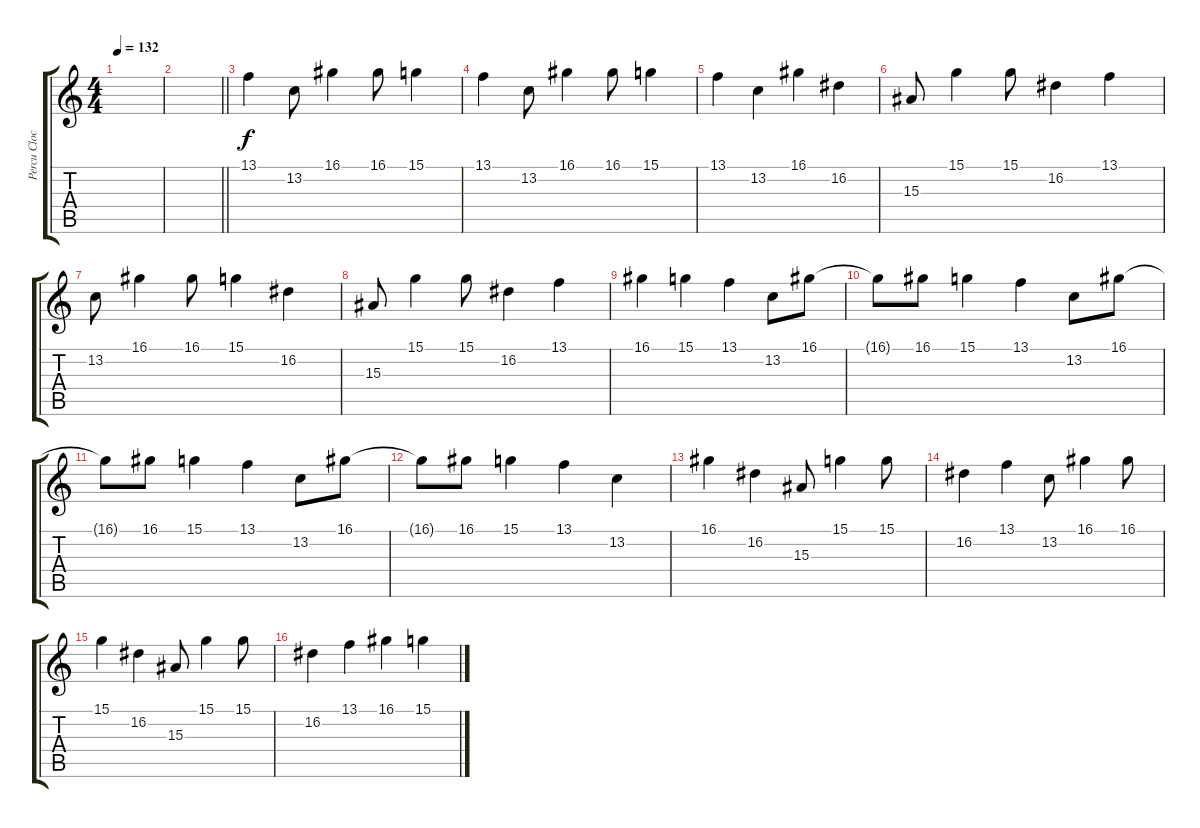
\track ("Percu Cloches" "Percu Cloc") {instrument musicbox}
\staff {score tabs}
\tuning (E4 B3 G3 D3 A2 E2) {hide}
\ts (4 4)
\tempo 132
\clef g2
\ks c
|
\barLineRight lightlight
|
\section ("" "")
13.1.4 13.2.8 16.1.4 16.1.8 15.1.4 |
13.1.4 13.2.8 16.1.4 16.1.8 15.1.4 |
13.1.4 13.2.4 16.1.4 16.2.4 |
15.3.8 15.1.4 15.1.8 16.2.4 13.1.4 |
13.2.8 16.1.4 16.1.8 15.1.4 16.2.4 |
15.3.8 15.1.4 15.1.8 16.2.4 13.1.4 |
16.1.4 15.1.4 13.1.4 13.2.8 16.1.8 |
16.1{t}.8 16.1.8 15.1.4 13.1.4 13.2.8 16.1.8 |
16.1{t}.8 16.1.8 15.1.4 13.1.4 13.2.8 16.1.8 |
16.1{t}.8 16.1.8 15.1.4 13.1.4 13.2.4 |
16.1.4 16.2.4 15.3.8 15.1.4 15.1.8 |
16.2.4 13.1.4 13.2.8 16.1.4 16.1.8 |
15.1.4 16.2.4 15.3.8 15.1.4 15.1.8 |
16.2.4 13.1.4 16.1.4 15.1.4
